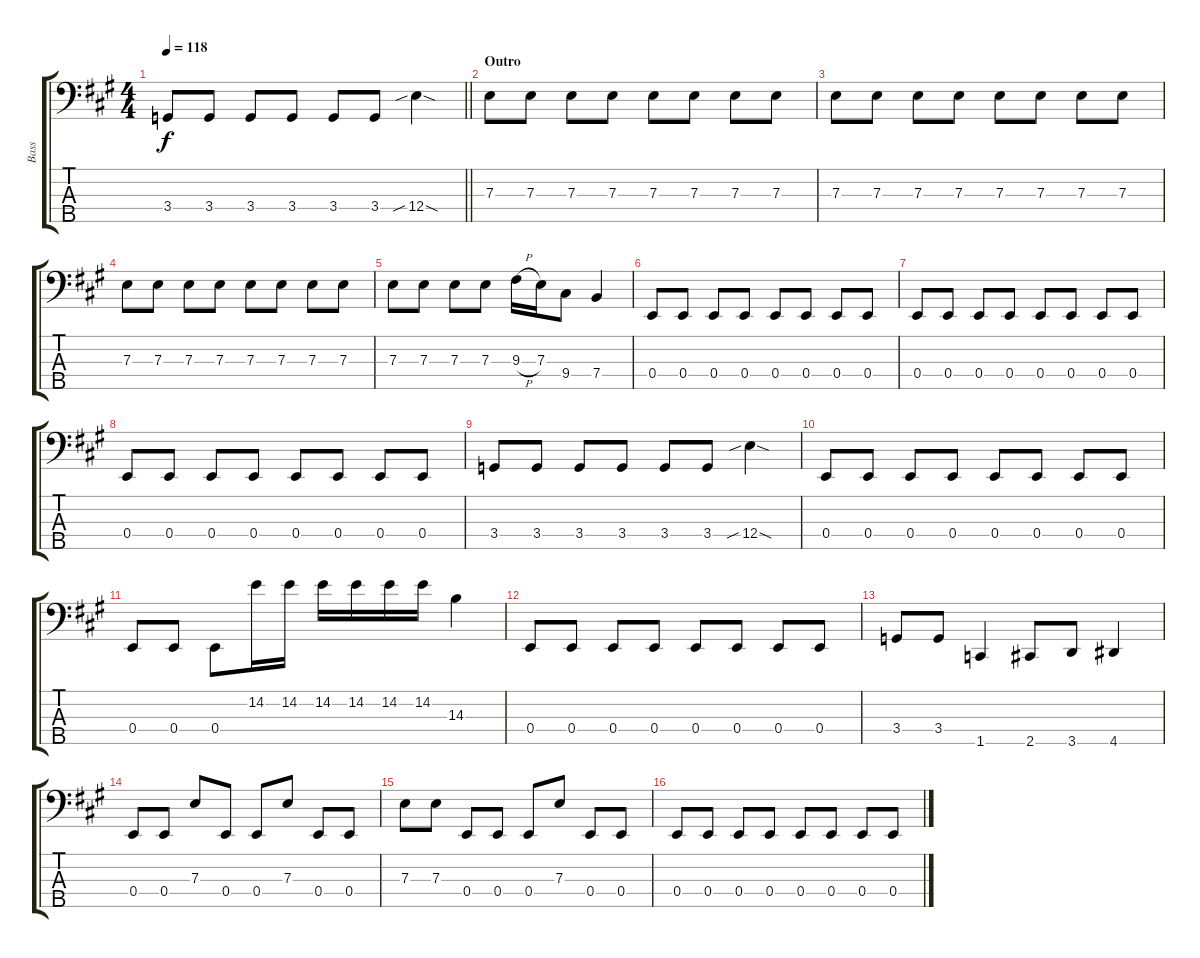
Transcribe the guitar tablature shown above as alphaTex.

\track ("Bass" "Bass") {instrument electricbassfinger}
\staff {score tabs}
\tuning (G2 D2 A1 E1 B0) {hide}
\ts (4 4)
\tempo 118
\clef f4
\barLineRight lightlight
\ks a
3.4.8{dy f} 3.4.8 3.4.8 3.4.8 3.4.8 3.4.8 12.4{sib sod}.4 |
\section ("" "Outro")
7.3.8 7.3.8 7.3.8 7.3.8 7.3.8 7.3.8 7.3.8 7.3.8 |
7.3.8 7.3.8 7.3.8 7.3.8 7.3.8 7.3.8 7.3.8 7.3.8 |
7.3.8 7.3.8 7.3.8 7.3.8 7.3.8 7.3.8 7.3.8 7.3.8 |
7.3.8 7.3.8 7.3.8 7.3.8 9.3{h}.16 7.3.16 9.4.8 7.4.4 |
0.4.8 0.4.8 0.4.8 0.4.8 0.4.8 0.4.8 0.4.8 0.4.8 |
0.4.8 0.4.8 0.4.8 0.4.8 0.4.8 0.4.8 0.4.8 0.4.8 |
0.4.8 0.4.8 0.4.8 0.4.8 0.4.8 0.4.8 0.4.8 0.4.8 |
3.4.8 3.4.8 3.4.8 3.4.8 3.4.8 3.4.8 12.4{sib sod}.4 |
0.4.8 0.4.8 0.4.8 0.4.8 0.4.8 0.4.8 0.4.8 0.4.8 |
0.4.8 0.4.8 0.4.8 14.2.16 14.2.16 14.2.16 14.2.16 14.2.16 14.2.16 14.3.4 |
0.4.8 0.4.8 0.4.8 0.4.8 0.4.8 0.4.8 0.4.8 0.4.8 |
3.4.8 3.4.8 1.5.4 2.5.8 3.5.8 4.5.4 |
0.4.8 0.4.8 7.3.8 0.4.8 0.4.8 7.3.8 0.4.8 0.4.8 |
7.3.8 7.3.8 0.4.8 0.4.8 0.4.8 7.3.8 0.4.8 0.4.8 |
0.4.8 0.4.8 0.4.8 0.4.8 0.4.8 0.4.8 0.4.8 0.4.8
